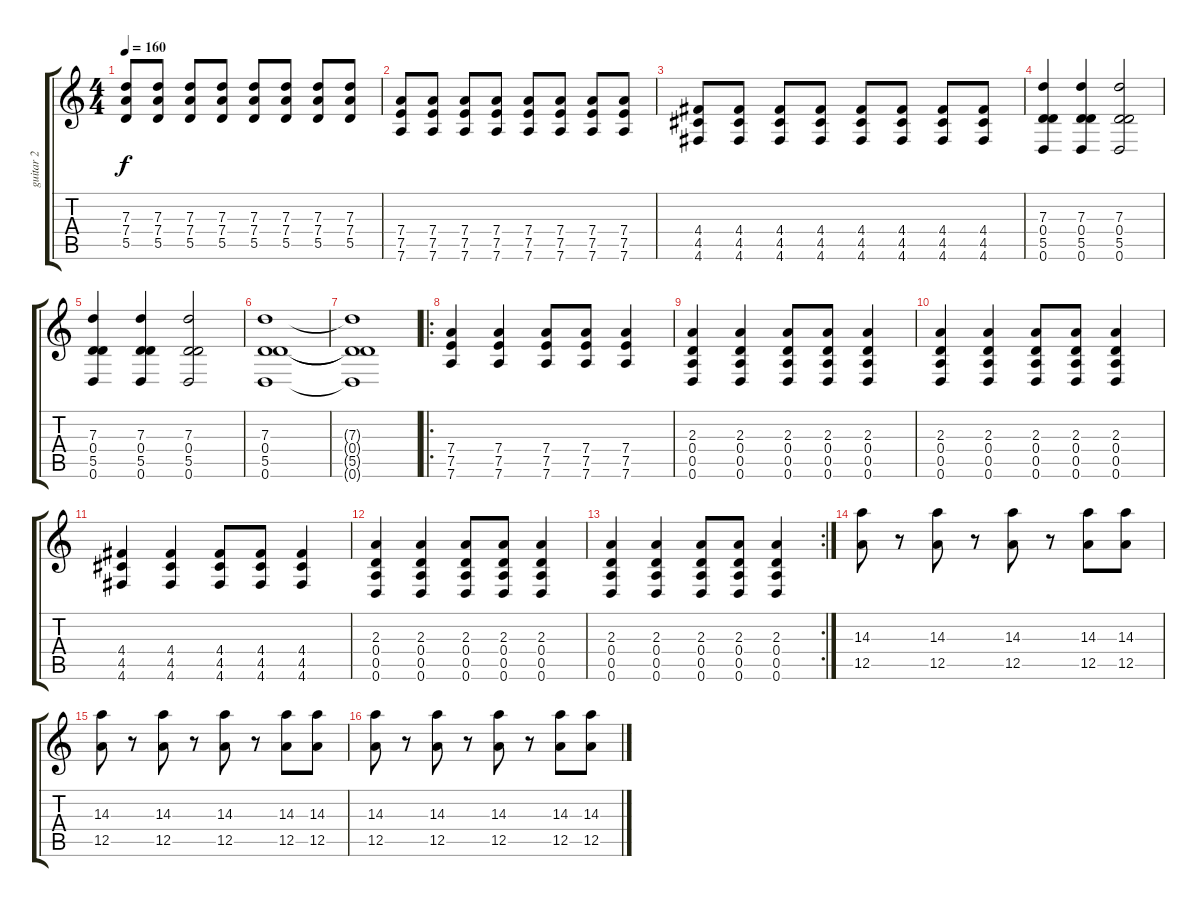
\track ("guitar 2" "guitar 2") {instrument distortionguitar}
\staff {score tabs}
\tuning (E4 B3 G3 D3 A2 D2) {hide}
\ts (4 4)
\tempo 160
\clef g2
\ks c
(7.3 7.4 5.5).8{dy f} (7.3 7.4 5.5).8 (7.3 7.4 5.5).8 (7.3 7.4 5.5).8 (7.3 7.4 5.5).8 (7.3 7.4 5.5).8 (7.3 7.4 5.5).8 (7.3 7.4 5.5).8 |
(7.4 7.5 7.6).8 (7.4 7.5 7.6).8 (7.4 7.5 7.6).8 (7.4 7.5 7.6).8 (7.4 7.5 7.6).8 (7.4 7.5 7.6).8 (7.4 7.5 7.6).8 (7.4 7.5 7.6).8 |
(4.4 4.5 4.6).8 (4.4 4.5 4.6).8 (4.4 4.5 4.6).8 (4.4 4.5 4.6).8 (4.4 4.5 4.6).8 (4.4 4.5 4.6).8 (4.4 4.5 4.6).8 (4.4 4.5 4.6).8 |
(7.3 0.4 5.5 0.6).4 (7.3 0.4 5.5 0.6).4 (7.3 0.4 5.5 0.6).2 |
(7.3 0.4 5.5 0.6).4 (7.3 0.4 5.5 0.6).4 (7.3 0.4 5.5 0.6).2 |
(7.3 0.4 5.5 0.6).1 |
(7.3{t} 0.4{t} 5.5{t} 0.6{t}).1 |
\ro
(7.4 7.5 7.6).4 (7.4 7.5 7.6).4 (7.4 7.5 7.6).8 (7.4 7.5 7.6).8 (7.4 7.5 7.6).4 |
(2.3 0.4 0.5 0.6).4 (2.3 0.4 0.5 0.6).4 (2.3 0.4 0.5 0.6).8 (2.3 0.4 0.5 0.6).8 (2.3 0.4 0.5 0.6).4 |
(2.3 0.4 0.5 0.6).4 (2.3 0.4 0.5 0.6).4 (2.3 0.4 0.5 0.6).8 (2.3 0.4 0.5 0.6).8 (2.3 0.4 0.5 0.6).4 |
(4.4 4.5 4.6).4 (4.4 4.5 4.6).4 (4.4 4.5 4.6).8 (4.4 4.5 4.6).8 (4.4 4.5 4.6).4 |
(2.3 0.4 0.5 0.6).4 (2.3 0.4 0.5 0.6).4 (2.3 0.4 0.5 0.6).8 (2.3 0.4 0.5 0.6).8 (2.3 0.4 0.5 0.6).4 |
\rc 2
(2.3 0.4 0.5 0.6).4 (2.3 0.4 0.5 0.6).4 (2.3 0.4 0.5 0.6).8 (2.3 0.4 0.5 0.6).8 (2.3 0.4 0.5 0.6).4 |
(14.3 12.5).8 r.8 (14.3 12.5).8 r.8 (14.3 12.5).8 r.8 (14.3 12.5).8 (14.3 12.5).8 |
(14.3 12.5).8 r.8 (14.3 12.5).8 r.8 (14.3 12.5).8 r.8 (14.3 12.5).8 (14.3 12.5).8 |
(14.3 12.5).8 r.8 (14.3 12.5).8 r.8 (14.3 12.5).8 r.8 (14.3 12.5).8 (14.3 12.5).8
